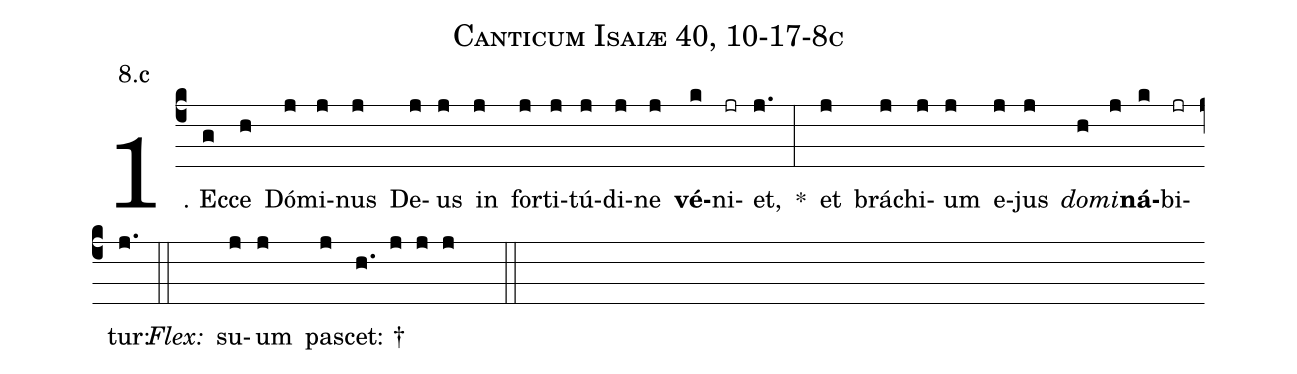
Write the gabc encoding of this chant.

name: Canticum Isaiæ 40, 10-17-8c;
annotation: 8.c;
%%
(c4)1. Ec(g)ce(h) Dó(j)mi(j)nus(j) De(j)us(j) in(j) for(j)ti(j)tú(j)di(j)ne(j) <b>vé</b>(k)ni(jr)et,(j.) *(:) et(j) brá(j)chi(j)um(j) e(j)jus(j) <i>do</i>(h)<i>mi</i>(j)<b>ná</b>(k)bi(jr)tur:(j.) (::)
<i>Flex:</i>()  su(j)um(j) pa(j)scet: †(h. j j j  ::)
